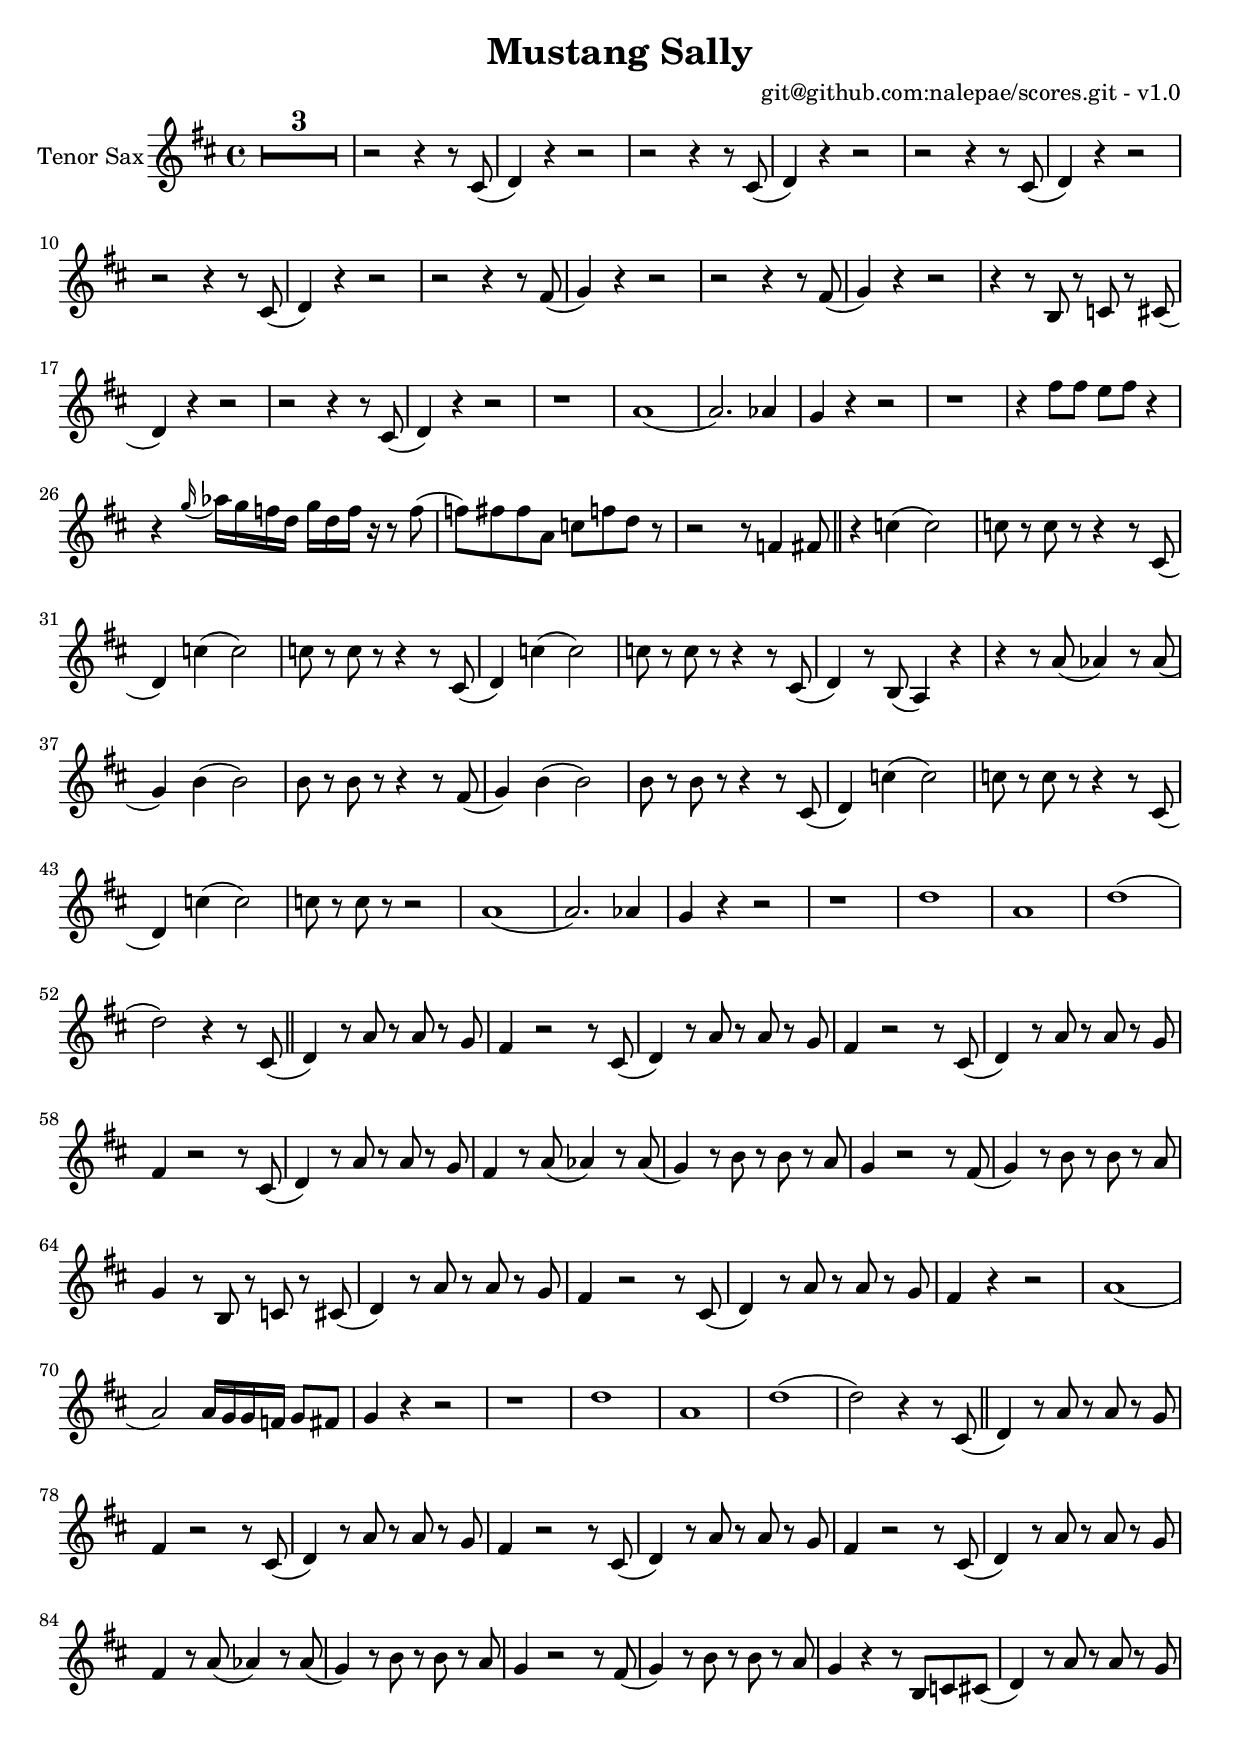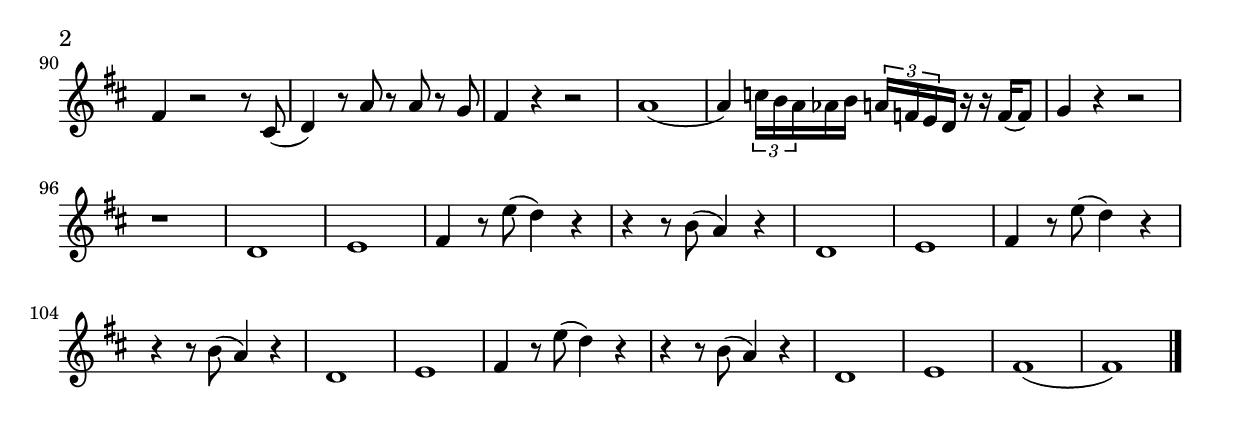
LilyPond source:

\version "2.18.2"

\header {
  title = "Mustang Sally"
  arranger = "git@github.com:nalepae/scores.git - v1.0"
}

global = {
  \key c \major
  \time 4/4
}

tenorSax = \relative c'' {
  \global
  \compressFullBarRests
  \override MultiMeasureRest.expand-limit = #1

  R1*3 | r2 r4 r8 b, (|
  c4) r4 r2 | r2 r4 r8 b (| c4) r4 r2 | r2 r4 r8 b (|
  c4) r4 r2 | r2 r4 r8 b (| c4) r4 r2 | r2 r4 r8 e (|
  f4) r4 r2 | r2 r4 r8 e (| f4) r4 r2 | r4 r8 a,8 r bes r b (|
  c4) r4 r2 | r2 r4 r8 b (| c4) r4 r2 | r1 |
  g'1 (| g2.) ges4 | f r4 r2 | r1 |
  r4 e'8 e d e r4 | r4 \grace f16 (ges16) f  ees16 c f c ees r16 r8 ees (| ees8) e e g, bes ees c r | r2 r8 ees,4 e8 \bar "||"

  r4 bes' (bes2) | bes8 r bes r r4 r8 b,8 (| c4) bes' (bes2) | bes8 r bes r r4 r8 b,8 (|
  c4) bes' (bes2) | bes8 r bes r r4 r8 b,8 (| c4) r8 a (g4) r | r4 r8 g'8 (ges4) r8 ges8 (|
  f4) a (a2) | a8 r a r r4 r8 e8 (| f4) a (a2) | a8 r a r r4 r8 b,8 (|
  c4) bes' (bes2) | bes8 r bes r r4 r8 b,8 (| c4) bes' (bes2) | bes8 r bes r r2 |
  g1 (| g2.) ges4 | f r4 r2 | r1 |
  c'1 | g | c (|c2) r4 r8 b, (\bar "||"

  c4) r8 g' r g r f | e4 r2 r8 b (| c4) r8 g' r g r f | e4 r2 r8 b8 (|
  c4) r8 g' r g r f | e4 r2 r8 b (| c4) r8 g' r g r f | e4 r8 g8 (ges4) r8 ges8 (|
  f4) r8 a r a r g | f4 r2 r8 e8 (| f4) r8 a r a r g | f4 r8 a,8 r bes r b (|
  c4) r8 g' r g r f | e4 r2 r8 b (| c4) r8 g' r g r f | e4 r r2 |
  g1 (| g2) g16 f f ees f8 e | f4 r4 r2 | r1 |
  c'1 | g | c (|c2) r4 r8 b, (\bar "||"

  c4) r8 g' r g r f | e4 r2 r8 b (| c4) r8 g' r g r f | e4 r2 r8 b8 (|
  c4) r8 g' r g r f | e4 r2 r8 b (| c4) r8 g' r g r f | e4 r8 g8 (ges4) r8 ges8 (|
  f4) r8 a r a r g | f4 r2 r8 e8 (| f4) r8 a r a r g | f4 r4 r8 a,8 bes b (|
  c4) r8 g' r g r f | e4 r2 r8 b (| c4) r8 g' r g r f | e4 r4 r2 |
  g1 (| g4) \times 2/3 {bes16 a g} ges16 a \times 2/3 { g16 ees d } c16 r r ees (ees8) | f4 r4 r2 | r1 |
  c1 | d1 | e4 r8 d'8 (c4) r4 | r4 r8 a (g4) r4 |
  c,1 | d1 | e4 r8 d'8 (c4) r4 | r4 r8 a (g4) r4 |
  c,1 | d1 | e4 r8 d'8 (c4) r4 | r4 r8 a (g4) r4 |
  c,1 | d1 | e1 (e1) \bar "|."
}

\score {
  \new Staff \with {
    instrumentName = "Tenor Sax"
    midiInstrument = "tenor sax"
  } \transpose c d \tenorSax
  \layout { }
  \midi {
    \context {
      \Score
      tempoWholesPerMinute = #(ly:make-moment 100 4)
    }
  }
}
